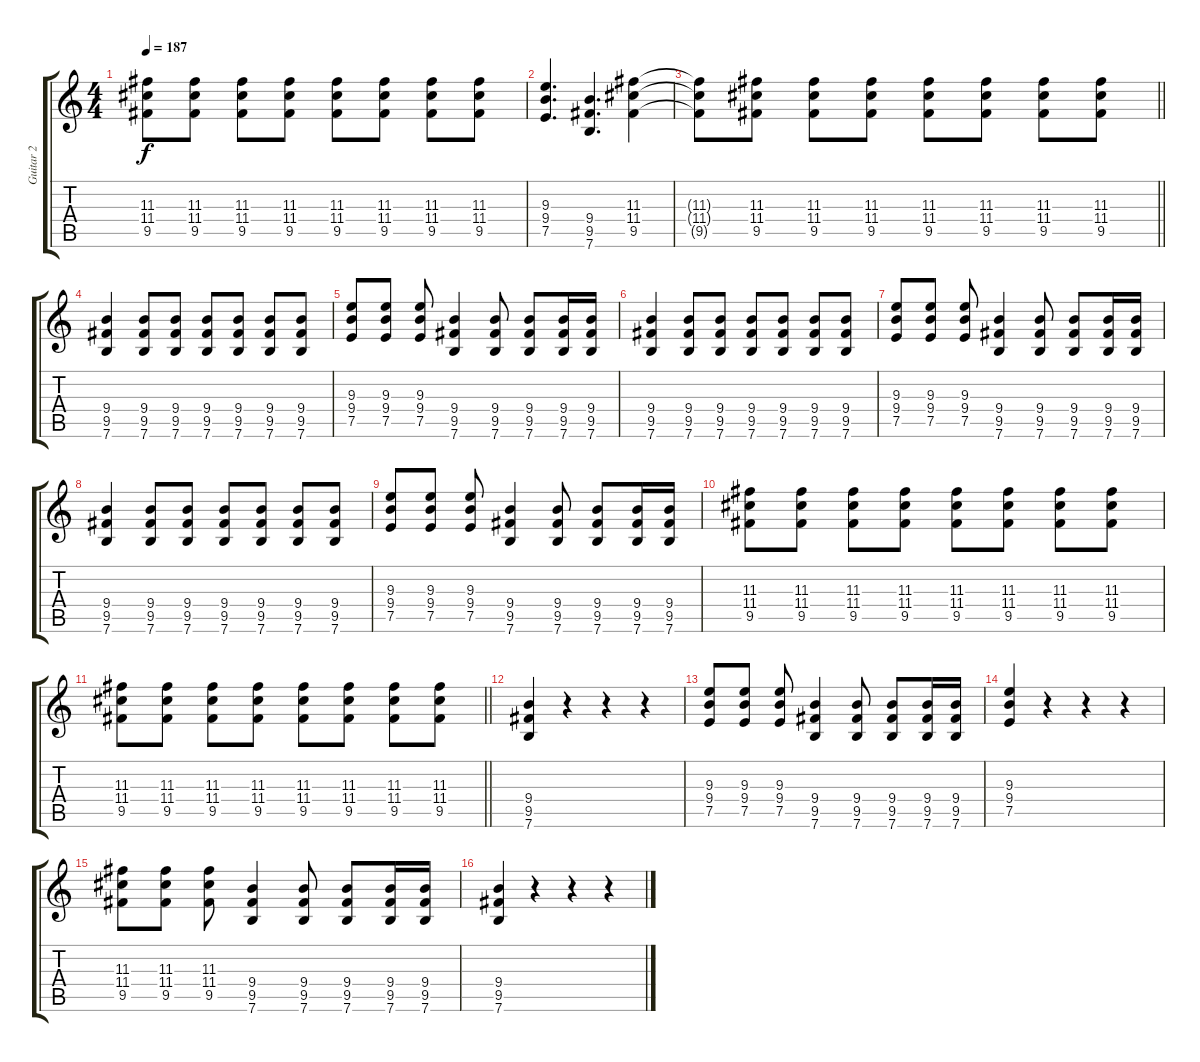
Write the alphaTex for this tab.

\track ("Guitar 2" "Guitar 2") {instrument overdrivenguitar}
\staff {score tabs}
\tuning (E4 B3 G3 D3 A2 E2) {hide}
\ts (4 4)
\tempo 187
\clef g2
\ks c
(11.3{t} 11.4{t} 9.5{t}).8{dy f} (11.3 11.4 9.5).8 (11.3 11.4 9.5).8 (11.3 11.4 9.5).8 (11.3 11.4 9.5).8 (11.3 11.4 9.5).8 (11.3 11.4 9.5).8 (11.3 11.4 9.5).8 |
(9.3 9.4 7.5).4{d} (9.4 9.5 7.6).4{d} (11.3 11.4 9.5).4 |
\barLineRight lightlight
(11.3{t} 11.4{t} 9.5{t}).8 (11.3 11.4 9.5).8 (11.3 11.4 9.5).8 (11.3 11.4 9.5).8 (11.3 11.4 9.5).8 (11.3 11.4 9.5).8 (11.3 11.4 9.5).8 (11.3 11.4 9.5).8 |
(9.4 9.5 7.6).4 (9.4 9.5 7.6).8 (9.4 9.5 7.6).8 (9.4 9.5 7.6).8 (9.4 9.5 7.6).8 (9.4 9.5 7.6).8 (9.4 9.5 7.6).8 |
(9.3 9.4 7.5).8 (9.3 9.4 7.5).8 (9.3 9.4 7.5).8 (9.4 9.5 7.6).4 (9.4 9.5 7.6).8 (9.4 9.5 7.6).8 (9.4 9.5 7.6).16 (9.4 9.5 7.6).16 |
(9.4 9.5 7.6).4 (9.4 9.5 7.6).8 (9.4 9.5 7.6).8 (9.4 9.5 7.6).8 (9.4 9.5 7.6).8 (9.4 9.5 7.6).8 (9.4 9.5 7.6).8 |
(9.3 9.4 7.5).8 (9.3 9.4 7.5).8 (9.3 9.4 7.5).8 (9.4 9.5 7.6).4 (9.4 9.5 7.6).8 (9.4 9.5 7.6).8 (9.4 9.5 7.6).16 (9.4 9.5 7.6).16 |
(9.4 9.5 7.6).4 (9.4 9.5 7.6).8 (9.4 9.5 7.6).8 (9.4 9.5 7.6).8 (9.4 9.5 7.6).8 (9.4 9.5 7.6).8 (9.4 9.5 7.6).8 |
(9.3 9.4 7.5).8 (9.3 9.4 7.5).8 (9.3 9.4 7.5).8 (9.4 9.5 7.6).4 (9.4 9.5 7.6).8 (9.4 9.5 7.6).8 (9.4 9.5 7.6).16 (9.4 9.5 7.6).16 |
(11.3 11.4 9.5).8 (11.3 11.4 9.5).8 (11.3 11.4 9.5).8 (11.3 11.4 9.5).8 (11.3 11.4 9.5).8 (11.3 11.4 9.5).8 (11.3 11.4 9.5).8 (11.3 11.4 9.5).8 |
\barLineRight lightlight
(11.3 11.4 9.5).8 (11.3 11.4 9.5).8 (11.3 11.4 9.5).8 (11.3 11.4 9.5).8 (11.3 11.4 9.5).8 (11.3 11.4 9.5).8 (11.3 11.4 9.5).8 (11.3 11.4 9.5).8 |
(9.4 9.5 7.6).4 r.4 r.4 r.4 |
(9.3 9.4 7.5).8 (9.3 9.4 7.5).8 (9.3 9.4 7.5).8 (9.4 9.5 7.6).4 (9.4 9.5 7.6).8 (9.4 9.5 7.6).8 (9.4 9.5 7.6).16 (9.4 9.5 7.6).16 |
(9.3 9.4 7.5).4 r.4 r.4 r.4 |
(11.3 11.4 9.5).8 (11.3 11.4 9.5).8 (11.3 11.4 9.5).8 (9.4 9.5 7.6).4 (9.4 9.5 7.6).8 (9.4 9.5 7.6).8 (9.4 9.5 7.6).16 (9.4 9.5 7.6).16 |
(9.4 9.5 7.6).4 r.4 r.4 r.4
